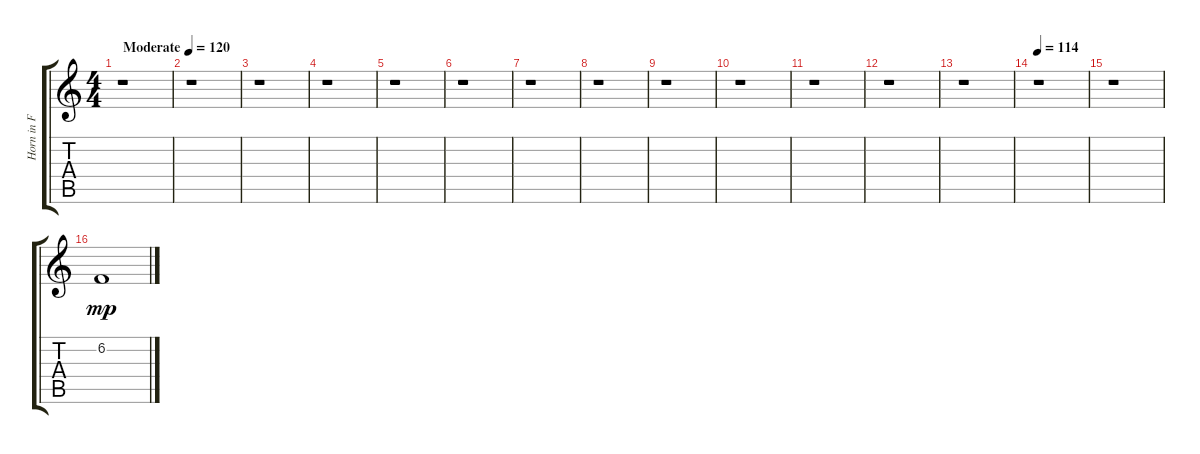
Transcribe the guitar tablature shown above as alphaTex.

\track ("Horn in F" "Horn in F") {instrument frenchhorn}
\staff {score tabs}
\tuning (E4 B3 G3 D3 A2 E2) {hide}
\ts (4 4)
\tempo (120 "Moderate")
\clef g2
\ks c
r.1{dy mp instrument frenchhorn} |
r.1 |
r.1 |
r.1 |
r.1 |
r.1 |
r.1 |
r.1 |
r.1 |
r.1 |
r.1 |
r.1 |
r.1 |
\tempo 114
r.1 |
r.1 |
6.2.1
